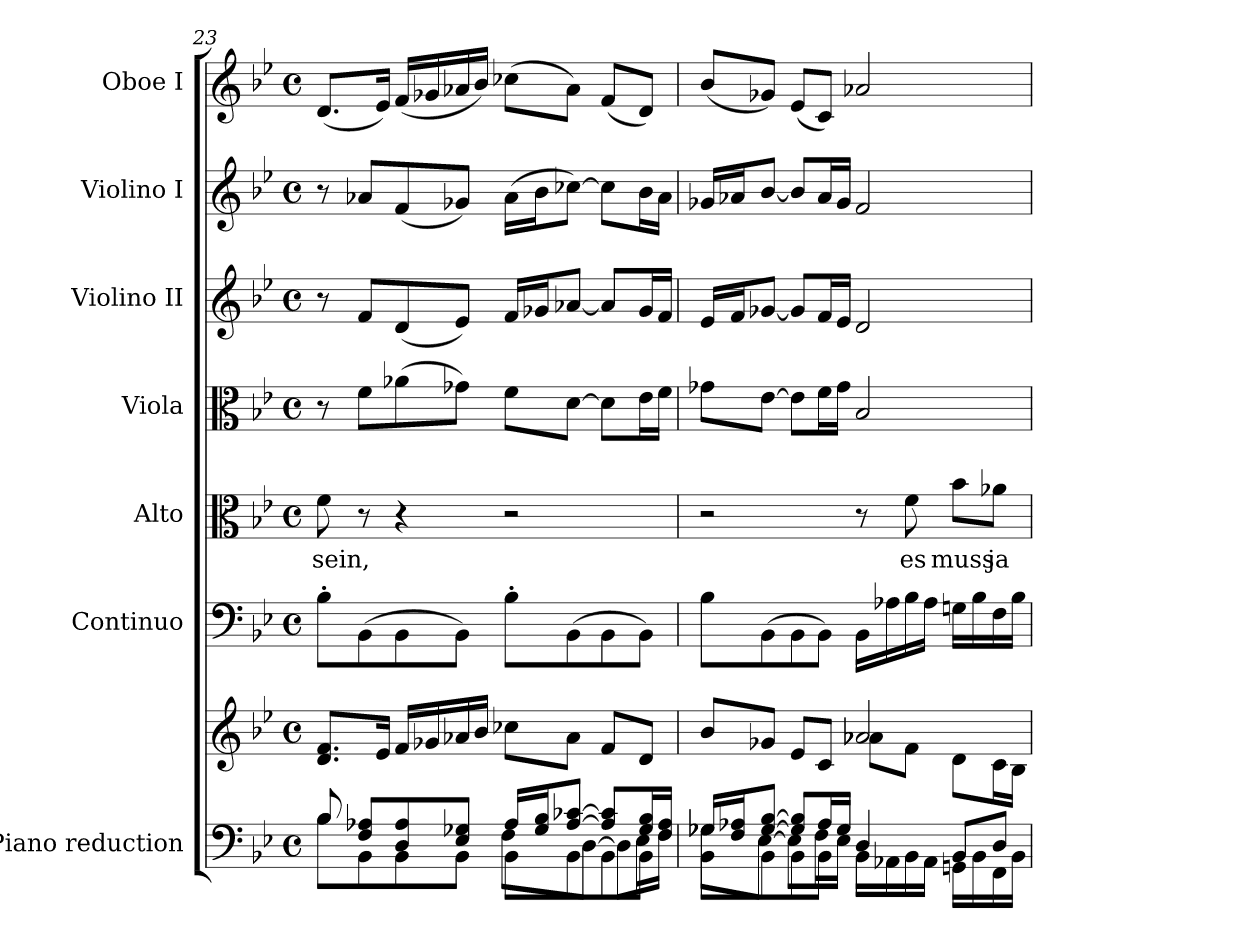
**kern	**kern	**kern	**kern	**text	**kern	**kern	**kern	**kern
*part7	*part7	*part6	*part5	*part5	*part4	*part3	*part2	*part1
*staff8	*staff7	*staff6	*staff5	*staff5	*staff4	*staff3	*staff2	*staff1
*I"Piano reduction	*	*I"Continuo	*I"Alto	*	*I"Viola	*I"Violino II	*I"Violino I	*I"Oboe I
*I'Pno	*	*	*	*	*I'Vla	*I'Vln	*I'Vln	*I'Ob
*clefF4	*clefG2	*clefF4	*clefC3	*	*clefC3	*clefG2	*clefG2	*clefG2
*k[b-e-]	*k[b-e-]	*k[b-e-]	*k[b-e-]	*	*k[b-e-]	*k[b-e-]	*k[b-e-]	*k[b-e-]
*M4/4	*M4/4	*M4/4	*M4/4	*	*M4/4	*M4/4	*M4/4	*M4/4
*met(c)	*met(c)	*met(c)	*met(c)	*	*met(c)	*met(c)	*met(c)	*met(c)
=23	=23	=23	=23	=23	=23	=23	=23	=23
*^	*	*	*	*	*	*	*	*
*	*^	*	*	*	*	*	*	*	*
!	!	!	!	!	!	!LO:LY:b	!	!	!	!
8B-/	8B-\L	2ryy	8.d/ 8.f/L	8B-'\L	8f\	sein,	8r	8r	8r	(8.d/L
8F/ 8A-X/L	8BB-\	.	.	(8BB-\	8r	.	8f\L	8f/L	8a-X/L	.
.	.	.	16e-/Jk	.	.	.	.	.	.	16e-/Jk)
8D/ 8A-/	8BB-\	.	16f/LL	8BB-\	4r	.	(8a-X\	(8d/	(8f/	(16f/LL
.	.	.	16g-X/	.	.	.	.	.	.	16g-X/
8E-/ 8G-X/J	8BB-\J	.	16a-X/	8BB-\J)	.	.	8g-X\J)	8e-/J)	8g-X/J)	16a-X/
.	.	.	16b-/JJ	.	.	.	.	.	.	16b-/JJ)
16A-/LL	8BB-\L	8F\L	8cc-X\L	8B-'\L	2r	.	8f\L	16f/LL	(16a-\LL	(8cc-X\L
16G-/ 16B-/J	.	.	.	.	.	.	.	16g-X/J	16b-\J	.
[8A-/ [8c-X/J	8BB-\	[8D\J	8a-\J	(8BB-\	.	.	[8d\J	[8a-X/J	[8cc-X\J)	8a-\J)
8A-/] 8c-/]L	8BB-\	8D\L]	8f/L	8BB-\	.	.	8d\L]	8a-/L]	8cc-\L]	(8f/L
16G-/ 16B-/L	8BB-\J	16E-\L	8d/J	8BB-\J)	.	.	16e-\L	16g-/L	16b-\L	8d/J)
16F/ 16A-/JJ	.	16F\JJ	.	.	.	.	16f\JJ	16f/JJ	16a-\JJ	.
=24	=24	=24	=24	=24	=24	=24	=24	=24	=24	=24
*	*	*	*^	*	*	*	*	*	*	*
16G-X/LL	8BB-\L	8G-\L	8b-/L	2ryy	8B-\L	2r	.	8g-X\L	16e-/LL	16g-X/LL	(8b-/L
16F/ 16A-X/J	.	.	.	.	.	.	.	.	16f/J	16a-X/J	.
[8G-/ [8B-/J	8BB-\	[8E-\J	8g-X/J	.	(8BB-\	.	.	[8e-\J	[8g-X/J	[8b-/J	8g-X/J)
8G-/] 8B-/]L	8BB-\	8E-\L]	8e-/L	.	8BB-\	.	.	8e-\L]	8g-/L]	8b-/L]	(8e-/L
16A-/L	8BB-\J	16F\L	8c/J	.	8BB-\J)	.	.	16f\L	16f/L	16a-/L	8c/J)
16G-/JJ	.	16E-\JJ	.	.	.	.	.	16g-\JJ	16e-/JJ	16g-/JJ	.
4D/	16BB-\LL	2ryy	2a-X/	8a-\L	16BB-\LL	8r	.	2B-/	2d/	2f/	2a-X/
.	16AA-X\	.	.	.	16A-X\	.	.	.	.	.	.
!	!	!	!	!	!	!	!LO:LY:b	!	!	!	!
.	16BB-\	.	.	8f\J	16B-\	8f\	es	.	.	.	.
.	16AA-\JJ	.	.	.	16A-\JJ	.	.	.	.	.	.
!	!	!	!	!	!	!	!LO:LY:b	!	!	!	!
8BB-/L	16GGn\LL	.	.	8d\L	16Gn\LL	8b-\L	muss	.	.	.	.
.	16BB-\	.	.	.	16B-\	.	.	.	.	.	.
!	!	!	!	!	!	!	!LO:LY:b	!	!	!	!
8D/J	16FF\	.	.	16c\L	16F\	8a-X\J	ja	.	.	.	.
.	16BB-\JJ	.	.	16B-\JJ	16B-\JJ	.	.	.	.	.	.
*v	*v	*v	*	*	*	*	*	*	*	*	*
*	*v	*v	*	*	*	*	*	*	*
=	=	=	=	=	=	=	=	=
*-	*-	*-	*-	*-	*-	*-	*-	*-
